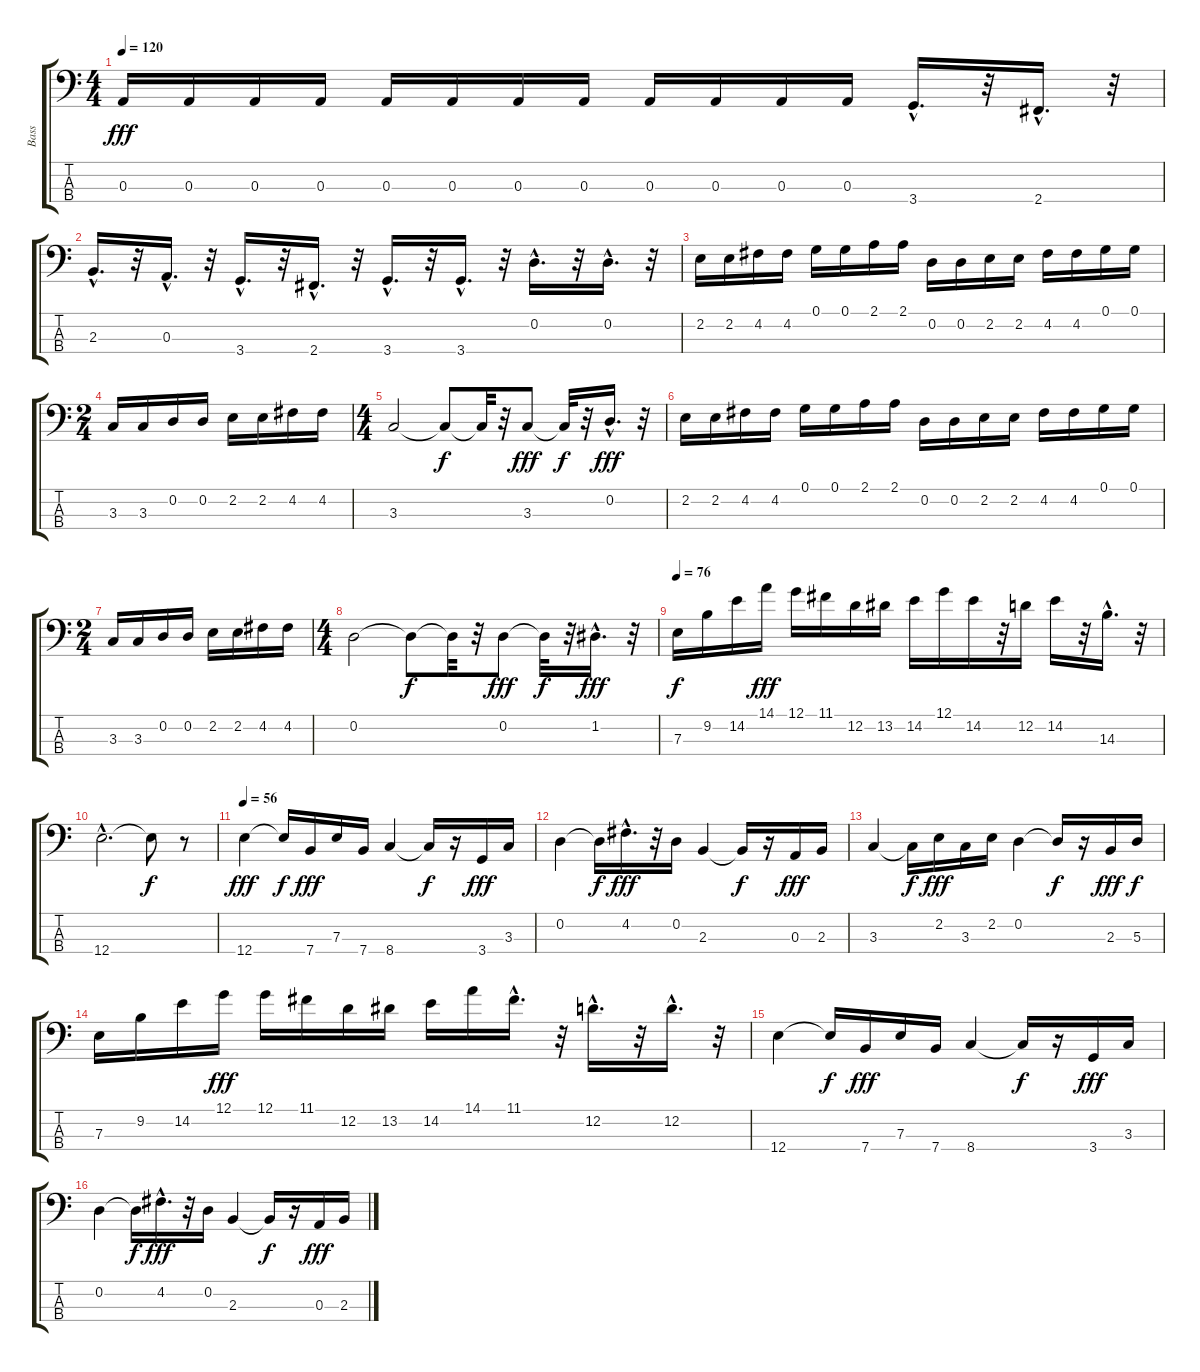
\track ("Bass" "Bass") {instrument electricbassfinger}
\staff {score tabs}
\tuning (G2 D2 A1 E1) {hide}
\ts (4 4)
\tempo 120
\clef f4
\ks c
0.3.16{dy fff} 0.3.16 0.3.16 0.3.16 0.3.16 0.3.16 0.3.16 0.3.16 0.3.16 0.3.16 0.3.16 0.3.16 3.4{hac}.16{d} r.32 2.4{hac}.16{d} r.32 |
2.3{hac}.16{d} r.32 0.3{hac}.16{d} r.32 3.4{hac}.16{d} r.32 2.4{hac}.16{d} r.32 3.4{hac}.16{d} r.32 3.4{hac}.16{d} r.32 0.2{hac}.16{d} r.32 0.2{hac}.16{d} r.32 |
2.2.16 2.2.16 4.2.16 4.2.16 0.1.16 0.1.16 2.1.16 2.1.16 0.2.16 0.2.16 2.2.16 2.2.16 4.2.16 4.2.16 0.1.16 0.1.16 |
\ts (2 4)
3.3.16 3.3.16 0.2.16 0.2.16 2.2.16 2.2.16 4.2.16 4.2.16 |
\ts (4 4)
3.3.2 3.3{t}.8{dy f} 3.3{t}.32 r.32 3.3.8{dy fff} 3.3{t}.32{dy f} r.32 0.2{hac}.16{d dy fff} r.32 |
2.2.16 2.2.16 4.2.16 4.2.16 0.1.16 0.1.16 2.1.16 2.1.16 0.2.16 0.2.16 2.2.16 2.2.16 4.2.16 4.2.16 0.1.16 0.1.16 |
\ts (2 4)
3.3.16 3.3.16 0.2.16 0.2.16 2.2.16 2.2.16 4.2.16 4.2.16 |
\ts (4 4)
0.2.2 0.2{t}.8{dy f} 0.2{t}.32 r.32 0.2.8{dy fff} 0.2{t}.32{dy f} r.32 1.2{hac}.16{d dy fff} r.32 |
\tempo 76
7.3.16{dy f} 9.2.16 14.2.16 14.1.16{dy fff} 12.1.16 11.1.16 12.2.16 13.2.16 14.2.16 12.1.16 14.2.16 r.32 12.2.16 14.2.16 r.32 14.3{hac}.16{d} r.32 |
12.4{hac}.2{d} 12.4{t}.8{dy f} r.8 |
\tempo 56
12.4.4{dy fff} 12.4{t}.16{dy f} 7.4.16{dy fff} 7.3.16 7.4.16 8.4.4 8.4{t}.16{dy f} r.16 3.4.16{dy fff} 3.3.16 |
0.2.4 0.2{t}.16{dy f} 4.2{hac}.16{d dy fff} r.32 0.2.16 2.3.4 2.3{t}.16{dy f} r.16 0.3.16{dy fff} 2.3.16 |
3.3.4 3.3{t}.16{dy f} 2.2.16{dy fff} 3.3.16 2.2.16 0.2.4 0.2{t}.16{dy f} r.16 2.3.16{dy fff} 5.3.16{dy f} |
7.3.16 9.2.16 14.2.16 12.1.16{dy fff} 12.1.16 11.1.16 12.2.16 13.2.16 14.2.16 14.1.16 11.1{hac}.16{d} r.32 12.2{hac}.16{d} r.32 12.2{hac}.16{d} r.32 |
12.4.4 12.4{t}.16{dy f} 7.4.16{dy fff} 7.3.16 7.4.16 8.4.4 8.4{t}.16{dy f} r.16 3.4.16{dy fff} 3.3.16 |
0.2.4 0.2{t}.16{dy f} 4.2{hac}.16{d dy fff} r.32 0.2.16 2.3.4 2.3{t}.16{dy f} r.16 0.3.16{dy fff} 2.3.16
